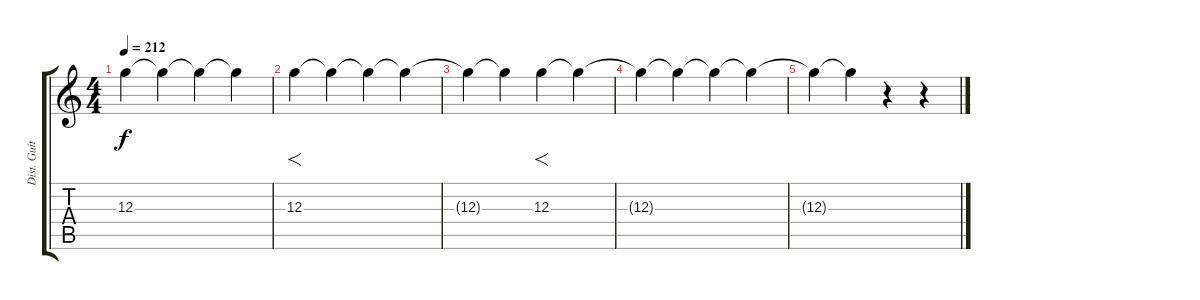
\track ("Dist. Guitar2" "Dist. Guit") {instrument overdrivenguitar}
\staff {score tabs}
\tuning (E4 B3 G3 D3 A2 E2) {hide}
\ts (4 4)
\tempo 212
\clef g2
\ks c
12.3{t}.4{dy f} 12.3{t}.4 12.3{t}.4 12.3{t}.4 |
12.3.4{f} 12.3{t}.4 12.3{t}.4 12.3{t}.4 |
12.3{t}.4 12.3{t}.4 12.3.4{f} 12.3{t}.4 |
12.3{t}.4 12.3{t}.4 12.3{t}.4 12.3{t}.4 |
12.3{t}.4 12.3{t}.4 r.4 r.4
